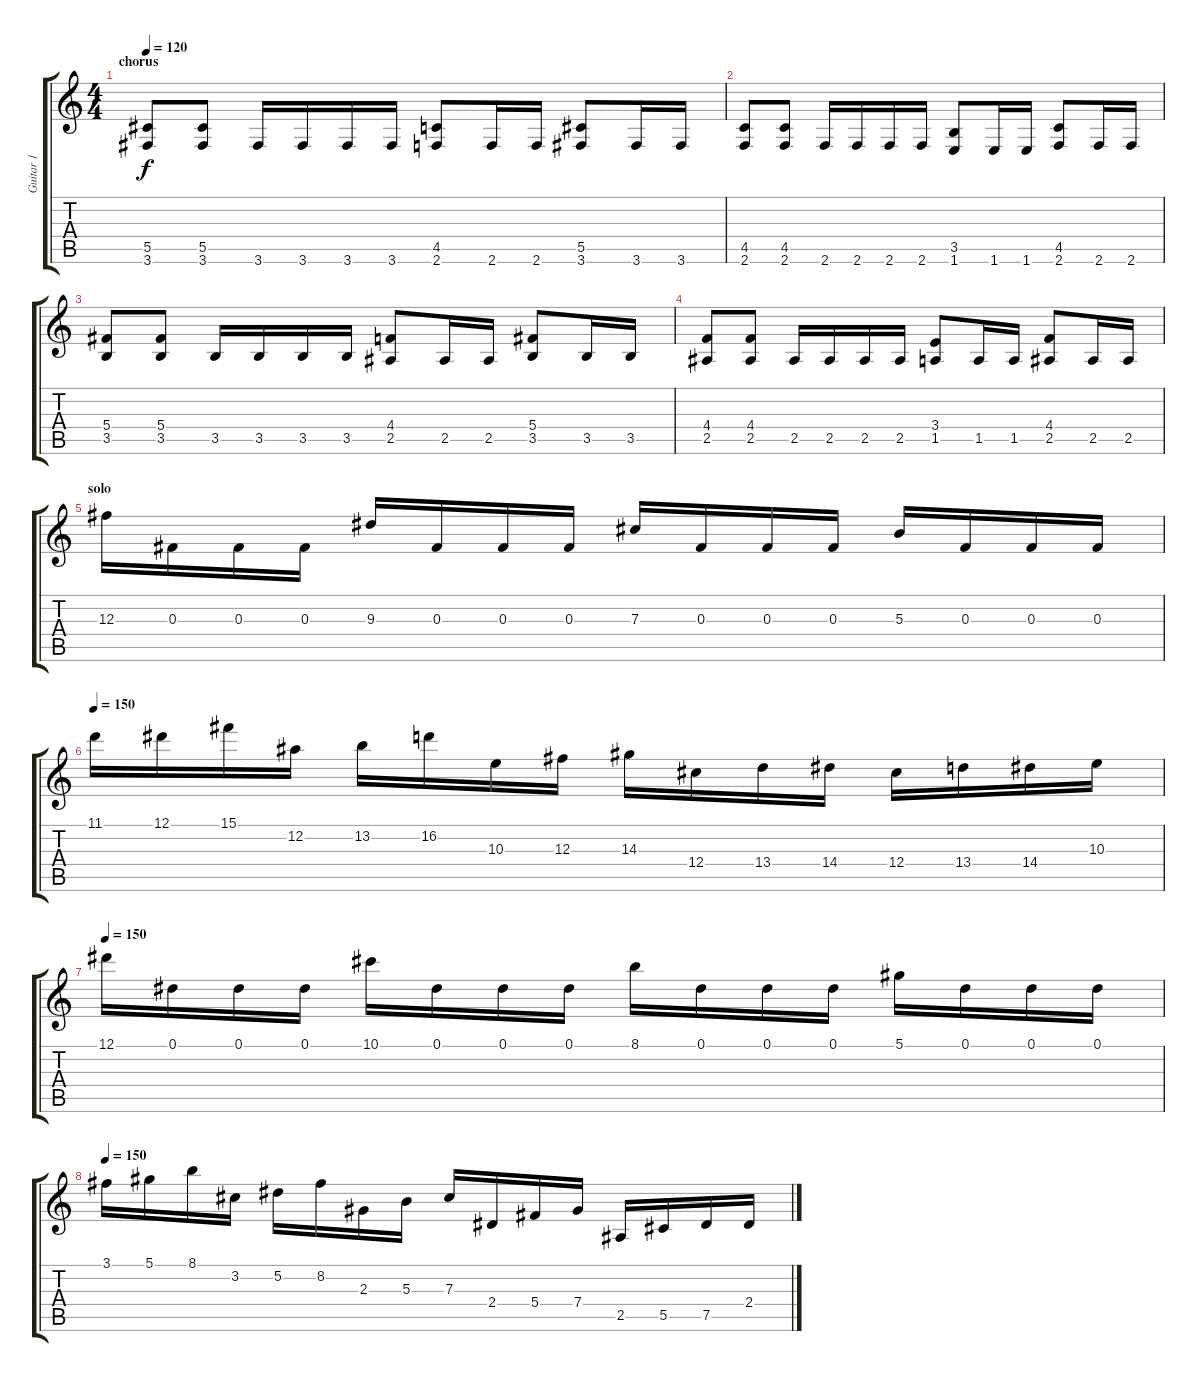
\track ("Guitar 1" "Guitar 1") {instrument overdrivenguitar}
\staff {score tabs}
\tuning (Eb4 Bb3 Gb3 Db3 Ab2 Eb2) {hide}
\ts (4 4)
\section ("" "chorus")
\tempo 120
\clef g2
\ks c
(5.5 3.6).8{dy f} (5.5 3.6).8 3.6.16 3.6.16 3.6.16 3.6.16 (4.5 2.6).8 2.6.16 2.6.16 (5.5 3.6).8 3.6.16 3.6.16 |
(4.5 2.6).8 (4.5 2.6).8 2.6.16 2.6.16 2.6.16 2.6.16 (3.5 1.6).8 1.6.16 1.6.16 (4.5 2.6).8 2.6.16 2.6.16 |
(5.4 3.5).8 (5.4 3.5).8 3.5.16 3.5.16 3.5.16 3.5.16 (4.4 2.5).8 2.5.16 2.5.16 (5.4 3.5).8 3.5.16 3.5.16 |
(4.4 2.5).8 (4.4 2.5).8 2.5.16 2.5.16 2.5.16 2.5.16 (3.4 1.5).8 1.5.16 1.5.16 (4.4 2.5).8 2.5.16 2.5.16 |
\section ("" "solo")
12.3.16 0.3.16 0.3.16 0.3.16 9.3.16 0.3.16 0.3.16 0.3.16 7.3.16 0.3.16 0.3.16 0.3.16 5.3.16 0.3.16 0.3.16 0.3.16 |
\tempo 150
11.1.16 12.1.16 15.1.16 12.2.16 13.2.16 16.2.16 10.3.16 12.3.16 14.3.16 12.4.16 13.4.16 14.4.16 12.4.16 13.4.16 14.4.16 10.3.16 |
\tempo 150
12.1.16 0.1.16 0.1.16 0.1.16 10.1.16 0.1.16 0.1.16 0.1.16 8.1.16 0.1.16 0.1.16 0.1.16 5.1.16 0.1.16 0.1.16 0.1.16 |
\tempo 150
3.1.16 5.1.16 8.1.16 3.2.16 5.2.16 8.2.16 2.3.16 5.3.16 7.3.16 2.4.16 5.4.16 7.4.16 2.5.16 5.5.16 7.5.16 2.4.16
